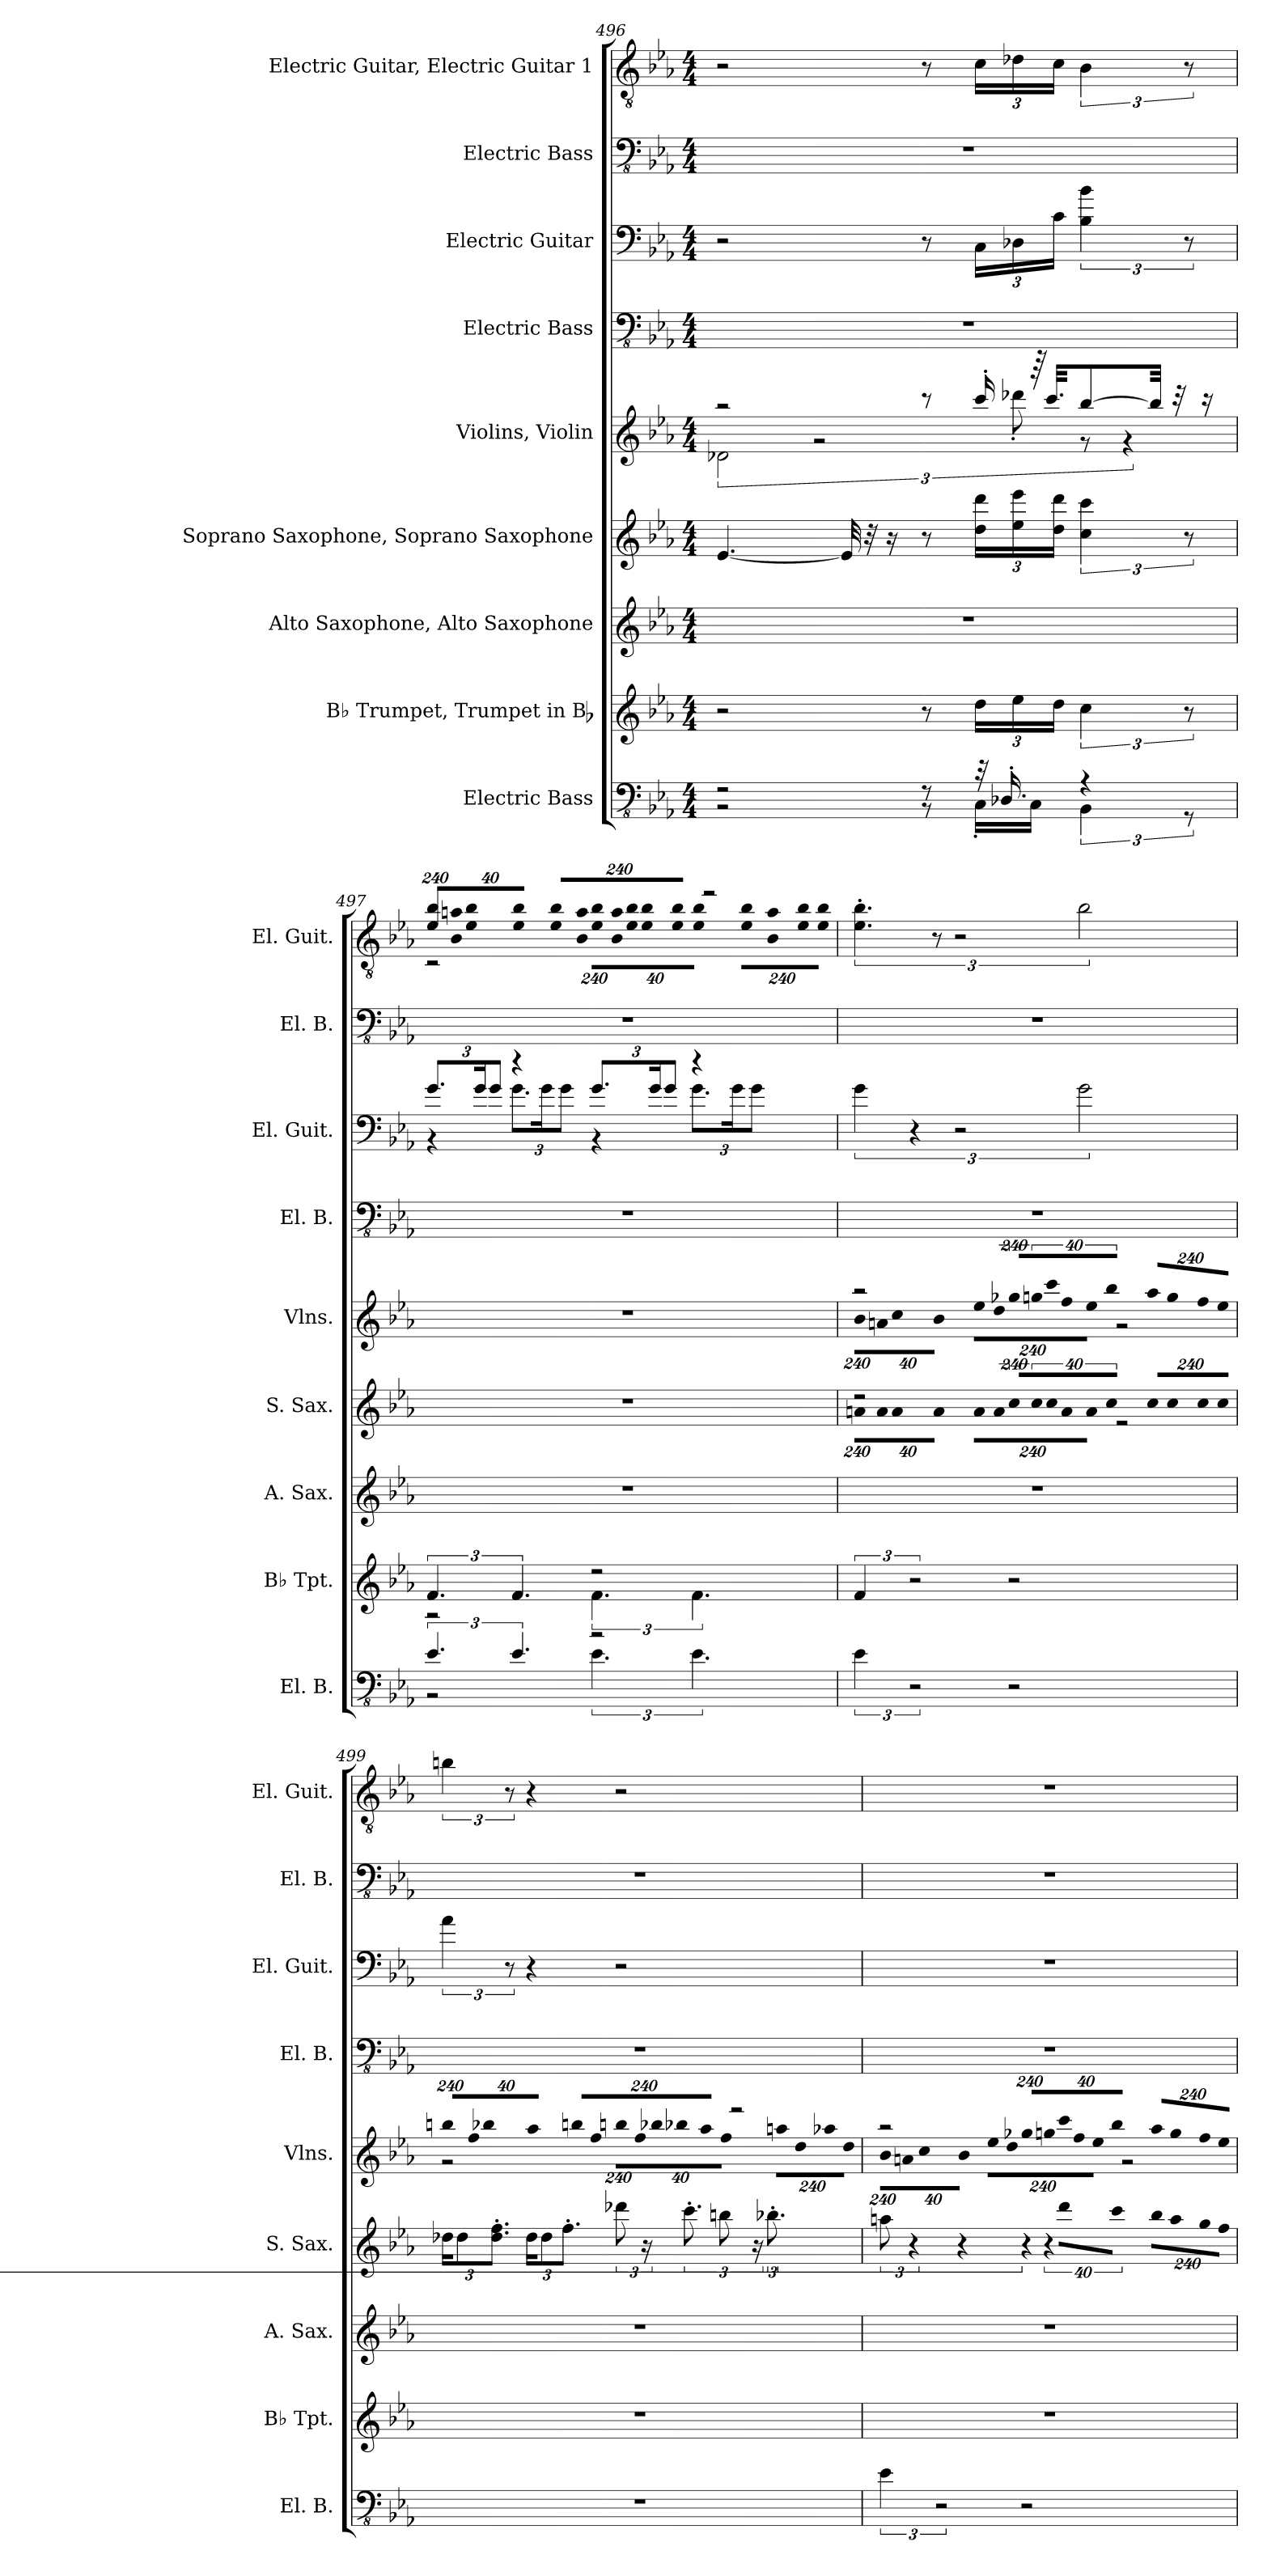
**kern	**kern	**kern	**kern	**kern	**kern	**kern	**kern	**kern
*part9	*part8	*part7	*part6	*part5	*part4	*part3	*part2	*part1
*staff9	*staff8	*staff7	*staff6	*staff5	*staff4	*staff3	*staff2	*staff1
*I"Electric Bass	*I"B♭ Trumpet, Trumpet in Bb	*I"Alto Saxophone, Alto Saxophone	*I"Soprano Saxophone, Soprano Saxophone	*I"Violins, Violin	*I"Electric Bass	*I"Electric Guitar	*I"Electric Bass	*I"Electric Guitar, Electric Guitar 1
*I'El. B.	*I'B♭ Tpt.	*I'A. Sax.	*I'S. Sax.	*I'Vlns.	*I'El. B.	*I'El. Guit.	*I'El. B.	*I'El. Guit.
!!LO:PB:g=z
*clefFv4	*clefG2	*clefG2	*clefG2	*clefG2	*clefFv4	*clefF4	*clefFv4	*clefGv2
*	*ITrd1c2	*ITrd5c9	*ITrd1c2	*	*	*	*	*
*k[b-e-a-]	*k[b-e-a-d-g-]	*k[b-e-a-d-g-c-]	*k[b-e-a-d-g-]	*k[b-e-a-]	*k[b-e-a-]	*k[b-e-a-]	*k[b-e-a-]	*k[b-e-a-]
*M4/4	*M4/4	*M4/4	*M4/4	*M4/4	*M4/4	*M4/4	*M4/4	*M4/4
=496	=496	=496	=496	=496	=496	=496	=496	=496
*^	*	*	*	*^	*	*	*	*
2r	2r	2r	1r	[4.d-/	2r	3d-X\	1r	2r	1r	2r
.	.	.	.	.	.	3r	.	.	.	.
.	.	.	.	32d-/]	.	.	.	.	.	.
.	.	.	.	32r	.	.	.	.	.	.
.	.	.	.	16r	.	.	.	.	.	.
8r	8r	8r	.	8r	8r	.	.	8r	.	8r
*	*	*Xbrackettup	*	*Xbrackettup	*	*	*	*Xbrackettup	*	*Xbrackettup
32r	16CC'\LL	24cc\LL	.	24cc\ 24ccc\LL	16ccc'/	.	.	24C\LL	.	24c\LL
16.DD-X'/	.	.	.	.	.	.	.	.	.	.
.	.	24dd-\	.	24dd-\ 24ddd-\	.	12ddd-X'\	.	24D-X\	.	24d-X\
.	16CC\JJ	.	.	.	64r	.	.	.	.	.
.	.	.	.	.	32.ccc/KKL	.	.	.	.	.
.	.	24cc\JJ	.	24cc\ 24ccc\JJ	.	.	.	24c\JJ	.	24c\JJ
*	*	*brackettup	*	*brackettup	*	*	*	*brackettup	*	*brackettup
4r	6BBB-\	6b-\	.	6b-\ 6bb-\	[8bb-/	12r	.	6B-\ 6b-\	.	6B-\
.	.	.	.	.	.	6r	.	.	.	.
.	.	.	.	.	32bb-/Jkk]	.	.	.	.	.
.	.	.	.	.	32r	.	.	.	.	.
.	12r	12r	.	12r	.	.	.	12r	.	12r
.	.	.	.	.	16r	.	.	.	.	.
*	*	*	*	*	*v	*v	*	*	*	*
!!LO:PB:g=z
=497	=497	=497	=497	=497	=497	=497	=497	=497	=497
*	*	*^	*	*	*	*	*	*	*
*	*	*	*	*	*	*	*	*Xbrackettup	*	*Xbrackettup
*	*	*v	*v	*	*	*	*	*	*	*
*	*	*	*	*	*	*	*	*	*MM120
*	*	*^	*	*	*	*	*^	*	*
!	!	!	!	!	!	!	!	!	!	!	!LO:N:vis=16
*	*	*	*	*	*	*	*	*	*	*	*^
6.E-/	2r	6.e-/	2r	1r	1r	1r	1r	12.g/L	4r	1r	1920%137e-/ 1920%137b-/LL	2r
!	!	!	!	!	!	!	!	!	!	!	!LO:N:vis=32	!
.	.	.	.	.	.	.	.	.	.	.	640%23B-/ 640%23an/K	.
!	!	!	!	!	!	!	!	!	!	!	!LO:N:vis=16	!
.	.	.	.	.	.	.	.	.	.	.	1920%137e-/ 1920%137b-/	.
.	.	.	.	.	.	.	.	24g/K	.	.	.	.
.	.	.	.	.	.	.	.	12g/J	.	.	.	.
!	!	!	!	!	!	!	!	!	!	!	!LO:N:vis=16	!
.	.	.	.	.	.	.	.	.	.	.	1920%137e-/ 1920%137b-/JJ	.
!	!	!	!	!	!	!	!	!	!	!	!LO:N:vis=16	!
6.E-/	.	6.e-/	.	.	.	.	.	4r	12.g\L	.	1920%137e-/ 1920%137b-/LL	.
!	!	!	!	!	!	!	!	!	!	!	!LO:N:vis=32	!
.	.	.	.	.	.	.	.	.	.	.	640%23B-/ 640%23a/K	.
!	!	!	!	!	!	!	!	!	!	!	!LO:N:vis=16	!
.	.	.	.	.	.	.	.	.	.	.	1920%137e-/ 1920%137b-/	.
.	.	.	.	.	.	.	.	.	24g\K	.	.	.
.	.	.	.	.	.	.	.	.	12g\J	.	.	.
!	!	!	!	!	!	!	!	!	!	!	!LO:N:vis=16	!
.	.	.	.	.	.	.	.	.	.	.	1920%137e-/ 1920%137b-/JJ	.
!	!	!	!	!	!	!	!	!	!	!	!	!LO:N:vis=16
2r	6.E-\	2r	6.e-\	.	.	.	.	12.g/L	4r	.	2r	1920%137e-\ 1920%137b-\LL
!	!	!	!	!	!	!	!	!	!	!	!	!LO:N:vis=32
.	.	.	.	.	.	.	.	.	.	.	.	640%23B-\ 640%23a\K
!	!	!	!	!	!	!	!	!	!	!	!	!LO:N:vis=16
.	.	.	.	.	.	.	.	.	.	.	.	1920%137e-\ 1920%137b-\
.	.	.	.	.	.	.	.	24g/K	.	.	.	.
.	.	.	.	.	.	.	.	12g/J	.	.	.	.
!	!	!	!	!	!	!	!	!	!	!	!	!LO:N:vis=16
.	.	.	.	.	.	.	.	.	.	.	.	1920%137e-\ 1920%137b-\JJ
!	!	!	!	!	!	!	!	!	!	!	!	!LO:N:vis=16
.	6.E-\	.	6.e-\	.	.	.	.	4r	12.g\L	.	.	1920%137e-\ 1920%137b-\LL
!	!	!	!	!	!	!	!	!	!	!	!	!LO:N:vis=32
.	.	.	.	.	.	.	.	.	.	.	.	640%23B-\ 640%23a\K
!	!	!	!	!	!	!	!	!	!	!	!	!LO:N:vis=16
.	.	.	.	.	.	.	.	.	.	.	.	1920%137e-\ 1920%137b-\
.	.	.	.	.	.	.	.	.	24g\K	.	.	.
.	.	.	.	.	.	.	.	.	12g\J	.	.	.
!	!	!	!	!	!	!	!	!	!	!	!	!LO:N:vis=16
.	.	.	.	.	.	.	.	.	.	.	.	1920%137e-\ 1920%137b-\JJ
*v	*v	*	*	*	*	*	*	*v	*v	*	*v	*v
*	*v	*v	*	*	*	*	*	*	*
!!LO:PB:g=z
=498	=498	=498	=498	=498	=498	=498	=498	=498
*	*	*	*^	*	*	*	*	*
*	*	*	*	*Xbrackettup	*	*	*	*	*
*	*	*	*	*	*	*	*	*	*^
!	!	!	!	!LO:N:vis=16	!	!	!	!	!	!
*	*	*	*	*	*^	*	*	*	*v	*v
*	*	*	*	*	*	*Xbrackettup	*	*	*	*
*	*	*	*	*	*	*	*	*	*	*^
!	!	!	!	!	!	!LO:N:vis=16	!	!	!	!	!
*	*	*	*	*	*	*	*	*	*	*v	*v
*	*	*	*	*	*	*	*	*brackettup	*	*brackettup
6E-\	6e-/	1r	2r	1920%137gn\LL	2r	1920%137b-\LL	1r	6g\	1r	6.e-\' 6.b-\'
!	!	!	!	!LO:N:vis=32	!	!LO:N:vis=32	!	!	!	!
.	.	.	.	640%23g\K	.	640%23an\K	.	.	.	.
!	!	!	!	!LO:N:vis=16	!	!LO:N:vis=16	!	!	!	!
.	.	.	.	1920%137g\	.	1920%137cc\	.	.	.	.
3r	3r	.	.	.	.	.	.	6r	.	.
!	!	!	!	!LO:N:vis=16	!	!LO:N:vis=16	!	!	!	!
.	.	.	.	1920%137g\JJ	.	1920%137b-\JJ	.	.	.	.
!	!	!	!	!LO:N:vis=16	!	!LO:N:vis=16	!	!	!	!
.	.	.	.	1920%137g\LL	.	1920%137ee-\LL	.	.	.	12r
!	!	!	!	!LO:N:vis=32	!	!LO:N:vis=32	!	!	!	!
.	.	.	.	640%23g\K	.	640%23dd\K	.	.	.	.
.	.	.	.	.	.	.	.	3r	.	3r
!	!	!	!	!LO:N:vis=16	!	!LO:N:vis=16	!	!	!	!
.	.	.	.	1920%137g\	.	1920%137ff\	.	.	.	.
!	!	!	!	!LO:N:vis=16	!	!LO:N:vis=16	!	!	!	!
.	.	.	.	1920%137g\JJ	.	1920%137ee-\JJ	.	.	.	.
!	!	!	!LO:N:vis=16	!	!LO:N:vis=16	!	!	!	!	!
2r	2r	.	1920%137b-/LL	2r	1920%137gg-X/LL	2r	.	.	.	.
!	!	!	!LO:N:vis=32	!	!LO:N:vis=32	!	!	!	!	!
.	.	.	640%23b-/K	.	640%23ggn/K	.	.	.	.	.
!	!	!	!LO:N:vis=16	!	!LO:N:vis=16	!	!	!	!	!
.	.	.	1920%137b-/	.	1920%137ccc/	.	.	.	.	.
.	.	.	.	.	.	.	.	3g\	.	3b-\
!	!	!	!LO:N:vis=16	!	!LO:N:vis=16	!	!	!	!	!
.	.	.	1920%137b-/JJ	.	1920%137bb-/JJ	.	.	.	.	.
!	!	!	!LO:N:vis=16	!	!LO:N:vis=16	!	!	!	!	!
.	.	.	1920%137b-/LL	.	1920%137aa-/LL	.	.	.	.	.
!	!	!	!LO:N:vis=32	!	!LO:N:vis=32	!	!	!	!	!
.	.	.	640%23b-/K	.	640%23gg/K	.	.	.	.	.
!	!	!	!LO:N:vis=16	!	!LO:N:vis=16	!	!	!	!	!
.	.	.	1920%137b-/	.	1920%137ff/	.	.	.	.	.
!	!	!	!LO:N:vis=16	!	!LO:N:vis=16	!	!	!	!	!
.	.	.	1920%137b-/JJ	.	1920%137ee-/JJ	.	.	.	.	.
*	*	*	*v	*v	*	*	*	*	*	*
=499	=499	=499	=499	=499	=499	=499	=499	=499	=499
!	!	!	!	!LO:N:vis=16	!	!	!	!	!
1r	1r	1r	24cc-X\KL	1920%137bbn/LL	2r	1r	6a-\	1r	6bn\
.	.	.	12cc-\	.	.	.	.	.	.
!	!	!	!	!LO:N:vis=32	!	!	!	!	!
.	.	.	.	640%23ff/K	.	.	.	.	.
!	!	!	!	!LO:N:vis=16	!	!	!	!	!
.	.	.	.	1920%137bb-X/	.	.	.	.	.
.	.	.	12.cc-\' 12.ee-\'J	.	.	.	.	.	.
.	.	.	.	.	.	.	12r	.	12r
!	!	!	!	!LO:N:vis=16	!	!	!	!	!
.	.	.	.	1920%137aa-/JJ	.	.	.	.	.
!	!	!	!	!LO:N:vis=16	!	!	!	!	!
.	.	.	24cc-\KL	1920%137bbn/LL	.	.	4r	.	4r
.	.	.	12cc-\	.	.	.	.	.	.
!	!	!	!	!LO:N:vis=32	!	!	!	!	!
.	.	.	.	640%23ff/K	.	.	.	.	.
!	!	!	!	!LO:N:vis=16	!	!	!	!	!
.	.	.	.	1920%137bb-X/	.	.	.	.	.
.	.	.	12.ee-'\J	.	.	.	.	.	.
!	!	!	!	!LO:N:vis=16	!	!	!	!	!
.	.	.	.	1920%137aa-/JJ	.	.	.	.	.
*	*	*	*brackettup	*	*	*	*	*	*
!	!	!	!	!	!LO:N:vis=16	!	!	!	!
.	.	.	12ccc-X\	2r	1920%137bbn\LL	.	2r	.	2r
!	!	!	!	!	!LO:N:vis=32	!	!	!	!
.	.	.	.	.	640%23ff\K	.	.	.	.
.	.	.	24r	.	.	.	.	.	.
!	!	!	!	!	!LO:N:vis=16	!	!	!	!
.	.	.	.	.	1920%137bb-X\	.	.	.	.
.	.	.	12.bb-'\	.	.	.	.	.	.
!	!	!	!	!	!LO:N:vis=16	!	!	!	!
.	.	.	.	.	1920%137ff\JJ	.	.	.	.
!	!	!	!	!	!LO:N:vis=16	!	!	!	!
.	.	.	12aan\	.	1920%137aan\LL	.	.	.	.
!	!	!	!	!	!LO:N:vis=32	!	!	!	!
.	.	.	.	.	640%23dd\K	.	.	.	.
.	.	.	24r	.	.	.	.	.	.
!	!	!	!	!	!LO:N:vis=16	!	!	!	!
.	.	.	.	.	1920%137aa-X\	.	.	.	.
.	.	.	12.aa-X'\	.	.	.	.	.	.
!	!	!	!	!	!LO:N:vis=16	!	!	!	!
.	.	.	.	.	1920%137dd\JJ	.	.	.	.
!!LO:PB:g=z
=500	=500	=500	=500	=500	=500	=500	=500	=500	=500
!	!	!	!	!	!LO:N:vis=16	!	!	!	!
6E-\	1r	1r	12ggn\	2r	1920%137b-\LL	1r	1r	1r	1r
!	!	!	!	!	!LO:N:vis=32	!	!	!	!
.	.	.	.	.	640%23an\K	.	.	.	.
.	.	.	6r	.	.	.	.	.	.
!	!	!	!	!	!LO:N:vis=16	!	!	!	!
.	.	.	.	.	1920%137cc\	.	.	.	.
3r	.	.	.	.	.	.	.	.	.
!	!	!	!	!	!LO:N:vis=16	!	!	!	!
.	.	.	.	.	1920%137b-\JJ	.	.	.	.
!	!	!	!	!	!LO:N:vis=16	!	!	!	!
.	.	.	4r	.	1920%137ee-\LL	.	.	.	.
!	!	!	!	!	!LO:N:vis=32	!	!	!	!
.	.	.	.	.	640%23dd\K	.	.	.	.
!	!	!	!	!	!LO:N:vis=16	!	!	!	!
.	.	.	.	.	1920%137ff\	.	.	.	.
!	!	!	!	!	!LO:N:vis=16	!	!	!	!
.	.	.	.	.	1920%137ee-\JJ	.	.	.	.
!	!	!	!LO:N:vis=16	!LO:N:vis=16	!	!	!	!	!
2r	.	.	1920%137r	1920%137gg-X/LL	2r	.	.	.	.
!	!	!	!LO:N:vis=32	!LO:N:vis=32	!	!	!	!	!
.	.	.	640%23r	640%23ggn/K	.	.	.	.	.
!	!	!	!LO:N:vis=16	!LO:N:vis=16	!	!	!	!	!
.	.	.	1920%137ccc\LL	1920%137ccc/	.	.	.	.	.
!	!	!	!LO:N:vis=16	!LO:N:vis=16	!	!	!	!	!
.	.	.	1920%137bb-\JJ	1920%137bb-/JJ	.	.	.	.	.
!	!	!	!LO:N:vis=16	!LO:N:vis=16	!	!	!	!	!
.	.	.	1920%137aa-\LL	1920%137aa-/LL	.	.	.	.	.
!	!	!	!LO:N:vis=32	!LO:N:vis=32	!	!	!	!	!
.	.	.	640%23gg\K	640%23gg/K	.	.	.	.	.
!	!	!	!LO:N:vis=16	!LO:N:vis=16	!	!	!	!	!
.	.	.	1920%137ff\	1920%137ff/	.	.	.	.	.
!	!	!	!LO:N:vis=16	!LO:N:vis=16	!	!	!	!	!
.	.	.	1920%137ee-\JJ	1920%137ee-/JJ	.	.	.	.	.
*	*	*	*	*v	*v	*	*	*	*
=	=	=	=	=	=	=	=	=
*-	*-	*-	*-	*-	*-	*-	*-	*-
